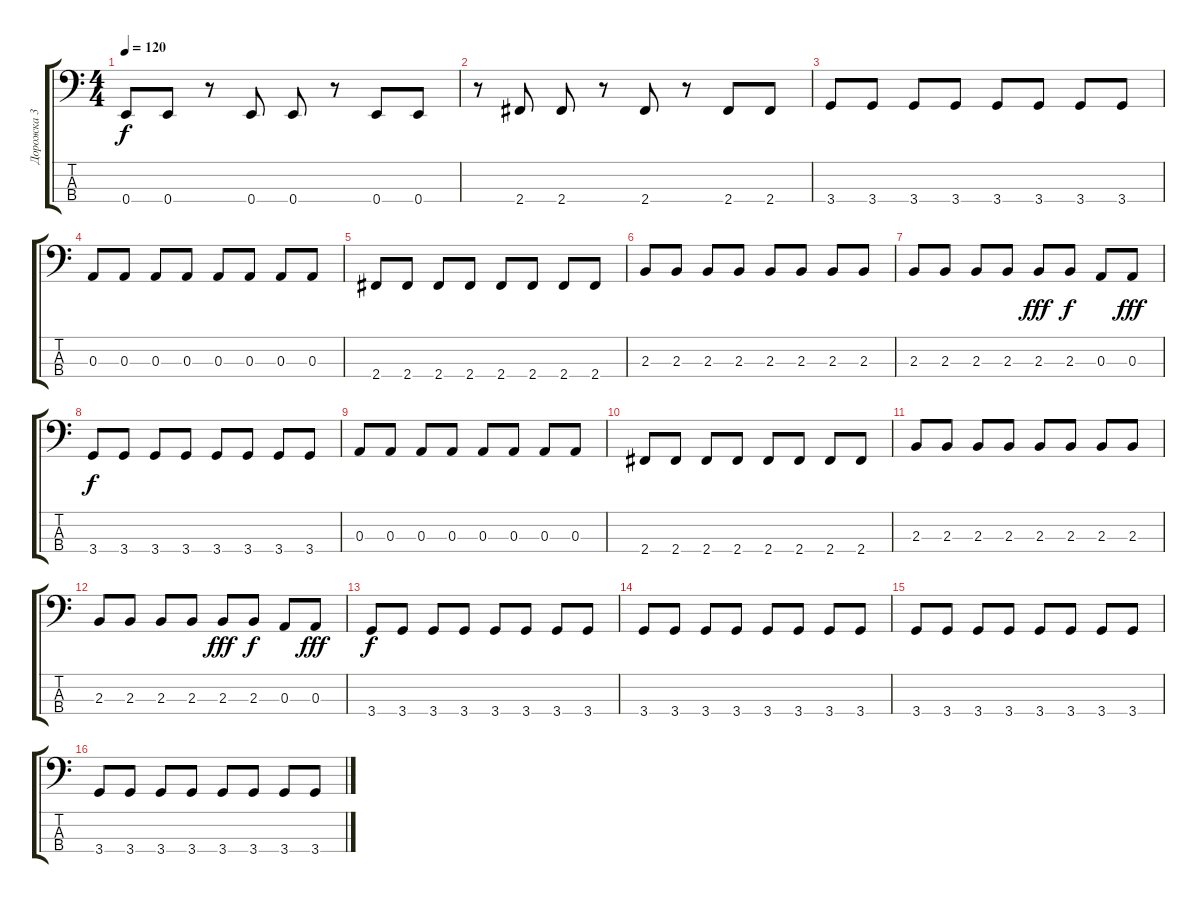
\track ("Дорожка 3" "Дорожка 3") {instrument electricbassfinger}
\staff {score tabs}
\tuning (G2 D2 A1 E1) {hide}
\ts (4 4)
\tempo 120
\clef f4
\ks c
0.4.8{dy f} 0.4.8 r.8 0.4.8 0.4.8 r.8 0.4.8 0.4.8 |
r.8 2.4.8 2.4.8 r.8 2.4.8 r.8 2.4.8 2.4.8 |
3.4.8 3.4.8 3.4.8 3.4.8 3.4.8 3.4.8 3.4.8 3.4.8 |
0.3.8 0.3.8 0.3.8 0.3.8 0.3.8 0.3.8 0.3.8 0.3.8 |
2.4.8 2.4.8 2.4.8 2.4.8 2.4.8 2.4.8 2.4.8 2.4.8 |
2.3.8 2.3.8 2.3.8 2.3.8 2.3.8 2.3.8 2.3.8 2.3.8 |
2.3.8 2.3.8 2.3.8 2.3.8 2.3.8{dy fff} 2.3.8{dy f} 0.3.8 0.3.8{dy fff} |
3.4.8{dy f} 3.4.8 3.4.8 3.4.8 3.4.8 3.4.8 3.4.8 3.4.8 |
0.3.8 0.3.8 0.3.8 0.3.8 0.3.8 0.3.8 0.3.8 0.3.8 |
2.4.8 2.4.8 2.4.8 2.4.8 2.4.8 2.4.8 2.4.8 2.4.8 |
2.3.8 2.3.8 2.3.8 2.3.8 2.3.8 2.3.8 2.3.8 2.3.8 |
2.3.8 2.3.8 2.3.8 2.3.8 2.3.8{dy fff} 2.3.8{dy f} 0.3.8 0.3.8{dy fff} |
3.4.8{dy f} 3.4.8 3.4.8 3.4.8 3.4.8 3.4.8 3.4.8 3.4.8 |
3.4.8 3.4.8 3.4.8 3.4.8 3.4.8 3.4.8 3.4.8 3.4.8 |
3.4.8 3.4.8 3.4.8 3.4.8 3.4.8 3.4.8 3.4.8 3.4.8 |
3.4.8 3.4.8 3.4.8 3.4.8 3.4.8 3.4.8 3.4.8 3.4.8
